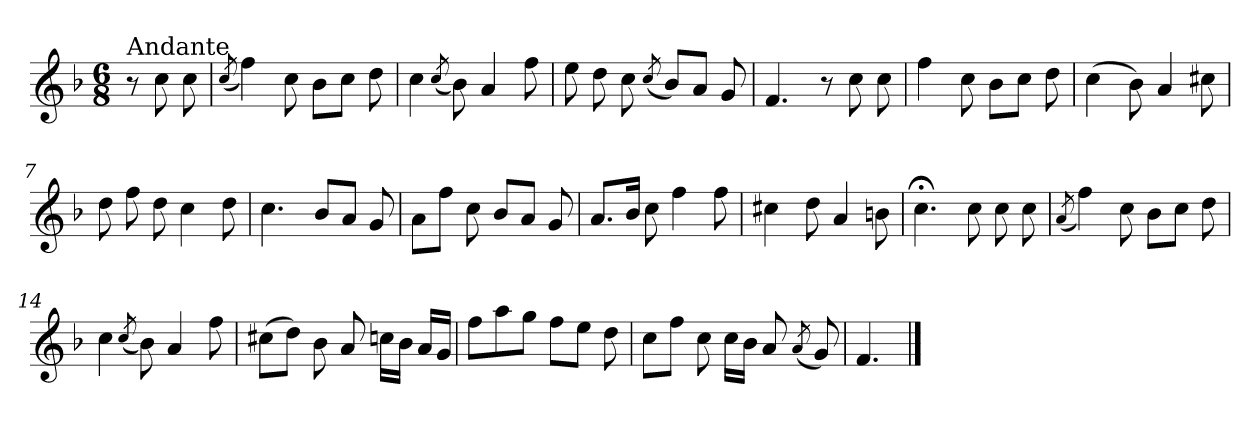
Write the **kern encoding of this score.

**kern
*part1
*staff1
*clefG2
*k[b-]
*F:
*M6/8
=
!LO:TX:a:t=Andante
8r
8cc\
8cc\
=1
(<8qcc/
4ff\)
8cc\
8b-\L
8cc\J
8dd\
=2
4cc\
(<8qcc/
8b-\)
4a/
8ff\
=3
8ee\
8dd\
8cc\
(<8qcc/
8b-/L)
8a/J
8g/
=4
4.f/
8r
8cc\
8cc\
=5
4ff\
8cc\
8b-\L
8cc\J
8dd\
!!LO:LB:g=z
=6
(>4cc\
8b-\)
4a/
8cc#X\
=7
8dd\
8ff\
8dd\
4cc\
8dd\
=8
4.cc\
8b-/L
8a/J
8g/
=9
8a\L
8ff\J
8cc\
8b-/L
8a/J
8g/
=10
8.a/L
16b-/Jk
8cc\
4ff\
8ff\
=11
4cc#X\
8dd\
4a/
8bn\
!!LO:LB:g=z
=12
4.cc;<\
8cc\
8cc\
8cc\
=13
(<8qa/
4ff\)
8cc\
8b-\L
8cc\J
8dd\
=14
4cc\
(<8qcc/
8b-\)
4a/
8ff\
=15
(>8cc#X\L
8dd\J)
8b-\
8a/
16ccn\LL
16b-\JJ
16a/LL
16g/JJ
=16
8ff\L
8aa\
8gg\J
8ff\L
8ee\J
8dd\
!!LO:LB:g=z
=17
8cc\L
8ff\J
8cc\
16cc\LL
16b-\JJ
8a/
(<8qa/
8g/)
=18
4.f/
==
*-
